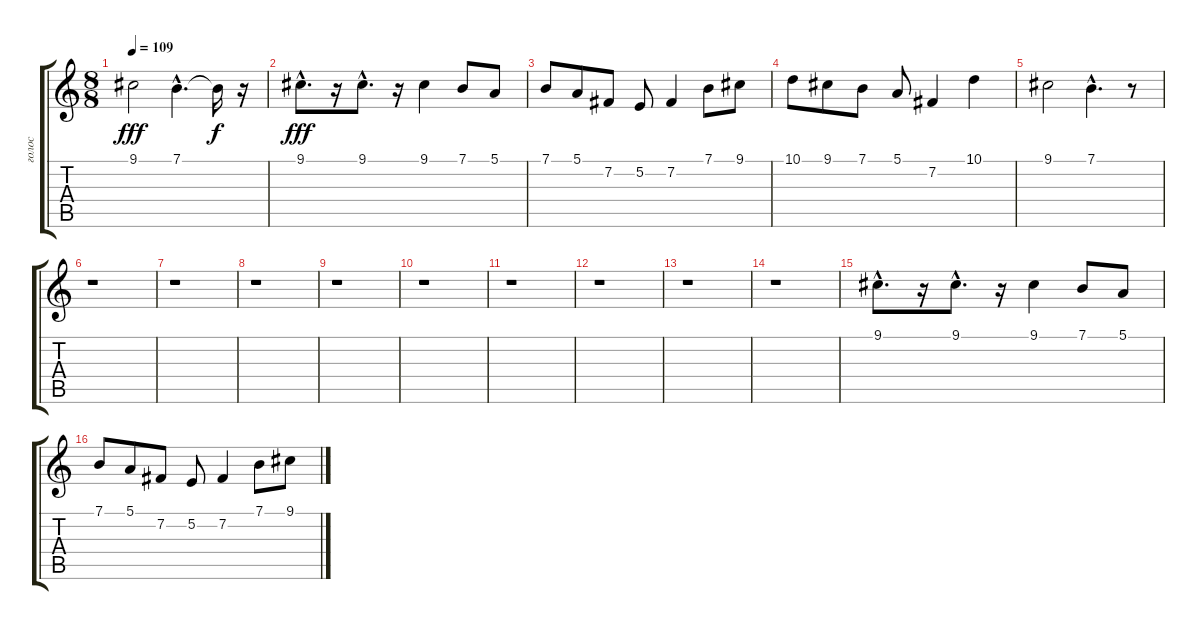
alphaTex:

\track ("голос" "голос") {instrument brightacousticpiano}
\staff {score tabs}
\tuning (E4 B3 G3 D3 A2 E2) {hide}
\ts (8 8)
\tempo 109
\clef g2
\ks c
9.1.2{dy fff} 7.1{hac}.4{d} 7.1{t}.16{dy f} r.16 |
9.1{hac}.8{d dy fff} r.16 9.1{hac}.8{d} r.16 9.1.4 7.1.8 5.1.8 |
7.1.8 5.1.8 7.2.8 5.2.8 7.2.4 7.1.8 9.1.8 |
10.1.8 9.1.8 7.1.8 5.1.8 7.2.4 10.1.4 |
9.1.2 7.1{hac}.4{d} r.8 |
r.1 |
r.1 |
r.1 |
r.1 |
r.1 |
r.1 |
r.1 |
r.1 |
r.1 |
9.1{hac}.8{d} r.16 9.1{hac}.8{d} r.16 9.1.4 7.1.8 5.1.8 |
7.1.8 5.1.8 7.2.8 5.2.8 7.2.4 7.1.8 9.1.8
